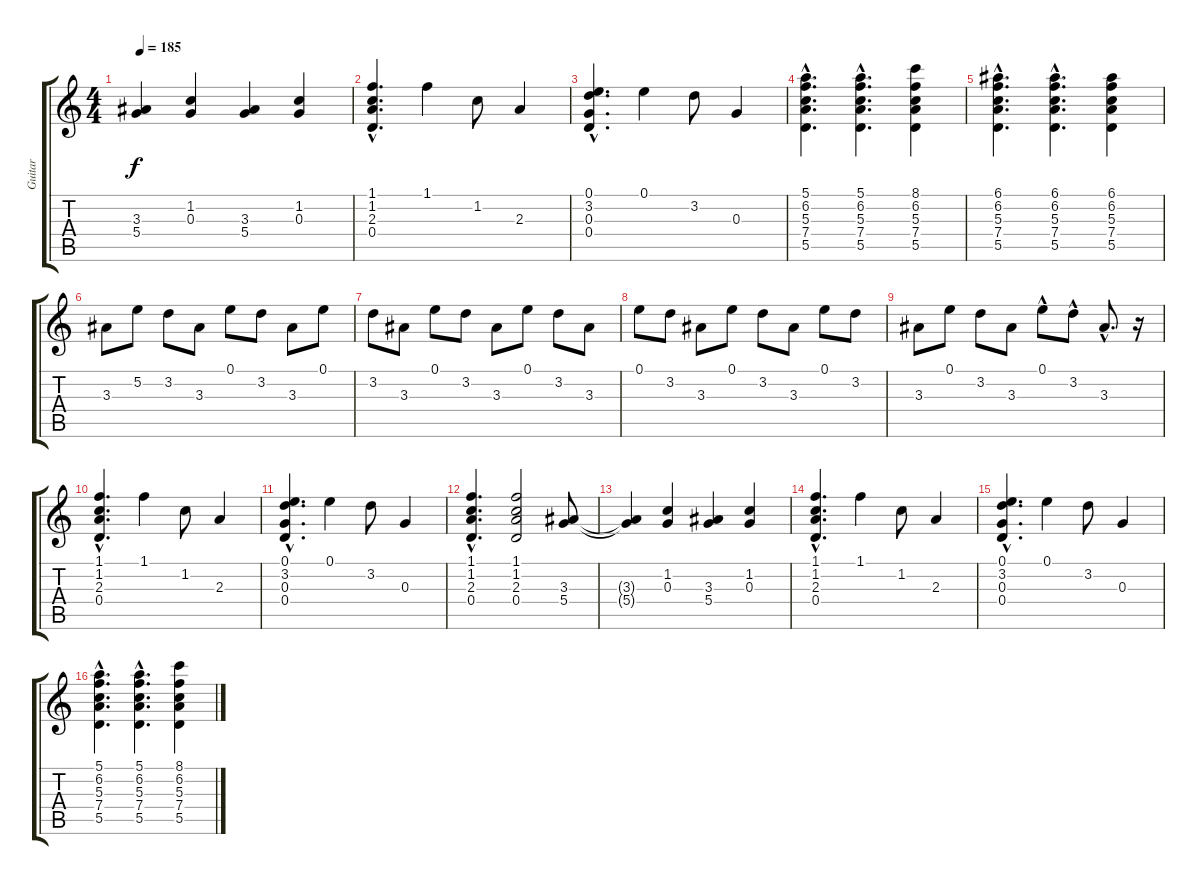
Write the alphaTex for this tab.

\track ("Guitar " "Guitar ") {instrument distortionguitar}
\staff {score tabs}
\tuning (E4 B3 G3 D3 A2 E2) {hide}
\ts (4 4)
\tempo 185
\clef g2
\ks c
(3.3{t} 5.4{t}).4{dy f} (1.2 0.3).4 (3.3 5.4).4 (1.2 0.3).4 |
(1.1{hac} 1.2 2.3{hac} 0.4{hac}).4{d} 1.1.4 1.2.8 2.3.4 |
(0.1{hac} 3.2 0.3{hac} 0.4{hac}).4{d} 0.1.4 3.2.8 0.3.4 |
(5.1{hac} 6.2{hac} 5.3{hac} 7.4{hac} 5.5{hac}).4{d} (5.1{hac} 6.2{hac} 5.3{hac} 7.4{hac} 5.5{hac}).4{d} (8.1 6.2 5.3 7.4 5.5).4 |
(6.1{hac} 6.2{hac} 5.3{hac} 7.4{hac} 5.5{hac}).4{d} (6.1{hac} 6.2{hac} 5.3{hac} 7.4{hac} 5.5{hac}).4{d} (6.1 6.2 5.3 7.4 5.5).4 |
3.3.8 5.2.8 3.2.8 3.3.8 0.1.8 3.2.8 3.3.8 0.1.8 |
3.2.8 3.3.8 0.1.8 3.2.8 3.3.8 0.1.8 3.2.8 3.3.8 |
0.1.8 3.2.8 3.3.8 0.1.8 3.2.8 3.3.8 0.1.8 3.2.8 |
3.3.8 0.1.8 3.2.8 3.3.8 0.1{hac}.8 3.2{hac}.8 3.3{hac}.8{d} r.16 |
(1.1{hac} 1.2 2.3{hac} 0.4{hac}).4{d} 1.1.4 1.2.8 2.3.4 |
(0.1{hac} 3.2 0.3{hac} 0.4{hac}).4{d} 0.1.4 3.2.8 0.3.4 |
(1.1{hac} 1.2{hac} 2.3{hac} 0.4{hac}).4{d} (1.1 1.2 2.3 0.4).2 (3.3 5.4).8 |
(3.3{t} 5.4{t}).4 (1.2 0.3).4 (3.3 5.4).4 (1.2 0.3).4 |
(1.1{hac} 1.2 2.3{hac} 0.4{hac}).4{d} 1.1.4 1.2.8 2.3.4 |
(0.1{hac} 3.2 0.3{hac} 0.4{hac}).4{d} 0.1.4 3.2.8 0.3.4 |
(5.1{hac} 6.2{hac} 5.3{hac} 7.4{hac} 5.5{hac}).4{d} (5.1{hac} 6.2{hac} 5.3{hac} 7.4{hac} 5.5{hac}).4{d} (8.1 6.2 5.3 7.4 5.5).4
